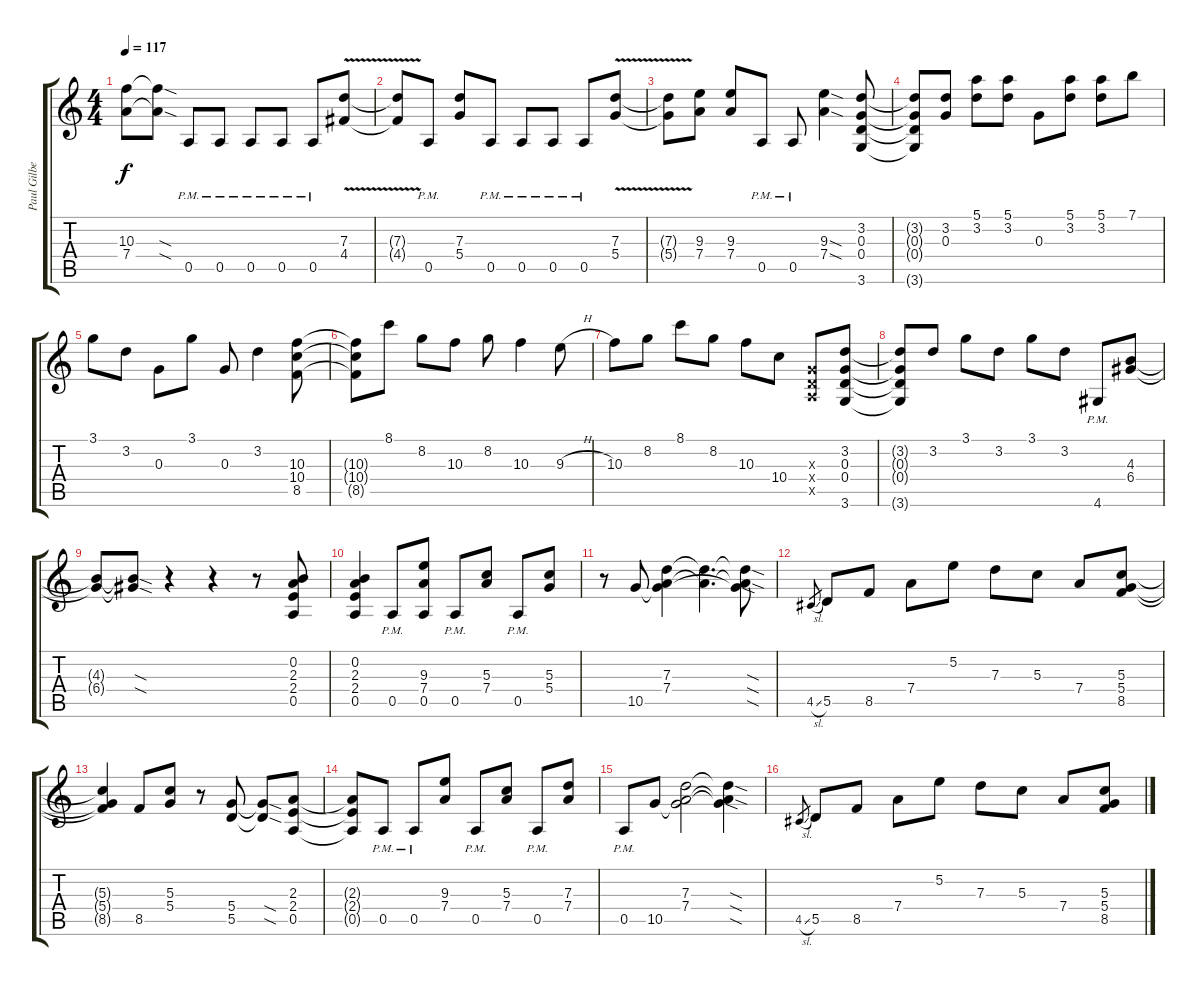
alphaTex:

\track ("Paul Gilbert" "Paul Gilbe") {instrument overdrivenguitar}
\staff {score tabs}
\tuning (E4 B3 G3 D3 A2 E2) {hide}
\ts (4 4)
\tempo 117
\clef g2
\ks c
(10.3{t} 7.4{t}).8{dy f} (10.3{sod t} 7.4{sod t}).8 0.5{pm}.8 0.5{pm}.8 0.5{pm}.8 0.5{pm}.8 0.5{pm}.8 (7.3{v} 4.4{v}).8 |
(7.3{t} 4.4{t}).8 0.5{pm}.8 (7.3 5.4).8 0.5{pm}.8 0.5{pm}.8 0.5{pm}.8 0.5{pm}.8 (7.3{v} 5.4{v}).8 |
(7.3{t} 5.4{t}).8 (9.3 7.4).8 (9.3 7.4).8 0.5{pm}.8 0.5{pm}.8 (9.3{sod} 7.4{sod}).4 (3.2 0.3 0.4 3.6).8 |
(3.2{t} 0.3{t} 0.4{t} 3.6{t}).8 (3.2 0.3).8 (5.1 3.2).8 (5.1 3.2).8 0.3.8 (5.1 3.2).8 (5.1 3.2).8 7.1.8 |
3.1.8 3.2.8 0.3.8 3.1.8 0.3.8 3.2.4 (10.3 10.4 8.5).8 |
(10.3{t} 10.4{t} 8.5{t}).8 8.1.8 8.2.8 10.3.8 8.2.8 10.3.4 9.3{h}.8 |
10.3.8 8.2.8 8.1.8 8.2.8 10.3.8 10.4.8 (0.3{x} 0.4{x} 0.5{x}).8 (3.2 0.3 0.4 3.6).8 |
(3.2{t} 0.3{t} 0.4{t} 3.6{t}).8 3.2.8 3.1.8 3.2.8 3.1.8 3.2.8 4.6{pm}.8 (4.3 6.4).8 |
(4.3{t} 6.4{t}).8 (4.3{sod t} 6.4{sod t}).8 r.4 r.4 r.8 (0.2 2.3 2.4 0.5).8 |
(0.2 2.3 2.4 0.5).4 0.5{pm}.8 (9.3 7.4 0.5).8 0.5{pm}.8 (5.3 7.4).8 0.5{pm}.8 (5.3 5.4).8 |
r.8 10.5.8 (7.3 7.4 10.5{t}).4 (7.3{t} 7.4{t}).4{d} (7.3{sod t} 7.4{sod t} 10.5{sod t}).8 |
4.5{sl}.8{gr} 5.5.8 8.5.8 7.4.8 5.2.8 7.3.8 5.3.8 7.4.8 (5.3 5.4 8.5).8 |
(5.3{t} 5.4{t} 8.5{t}).4 8.5.8 (5.3 5.4).8 r.8 (5.4 5.5).8 (5.4{sod t} 5.5{sod t}).8 (2.3 2.4 0.5).8 |
(2.3{t} 2.4{t} 0.5{t}).8 0.5{pm}.8 0.5{pm}.8 (9.3 7.4).8 0.5{pm}.8 (5.3 7.4).8 0.5{pm}.8 (7.3 7.4).8 |
0.5{pm}.8 10.5.8 (7.3 7.4 10.5{t}).2 (7.3{sod t} 7.4{sod t} 10.5{sod t}).4 |
4.5{sl}.8{gr} 5.5.8 8.5.8 7.4.8 5.2.8 7.3.8 5.3.8 7.4.8 (5.3 5.4 8.5).8
